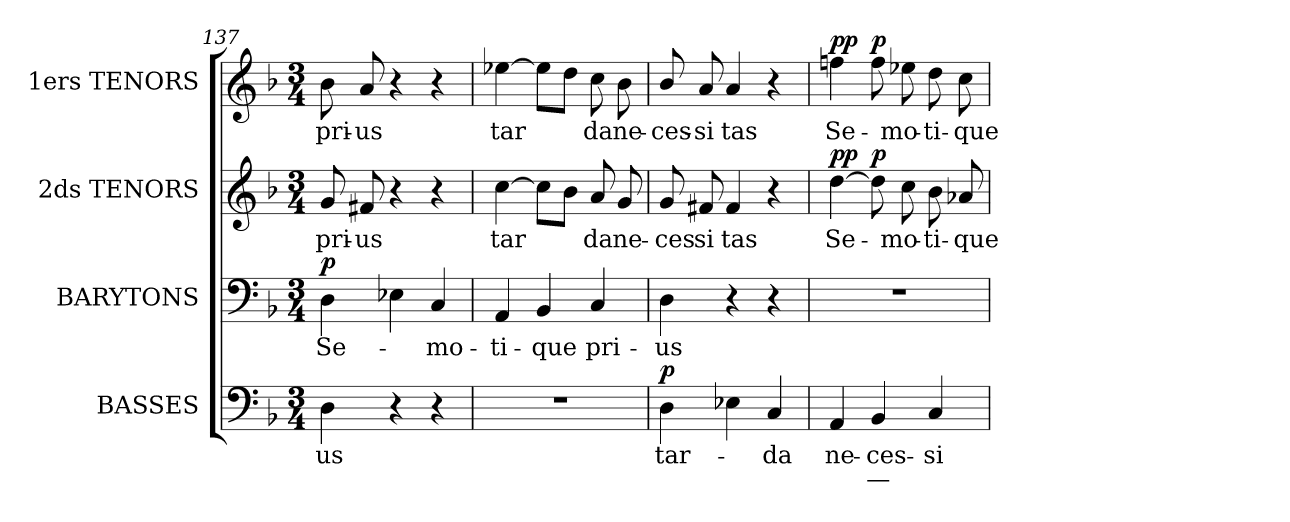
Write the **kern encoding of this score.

**kern	**text	**text	**dynam	**kern	**text	**dynam	**kern	**text	**dynam	**kern	**text	**dynam
*part4	*part4	*part4	*part4	*part3	*part3	*part3	*part2	*part2	*part2	*part1	*part1	*part1
*staff4	*staff4	*staff4	*staff4	*staff3	*staff3	*staff3	*staff2	*staff2	*staff2	*staff1	*staff1	*staff1
*I"BASSES	*	*	*	*I"BARYTONS	*	*	*I"2ds TENORS	*	*	*I"1ers TENORS	*	*
*I'BAS.	*	*	*	*I'BAR.	*	*	*	*	*	*	*	*
*clefF4	*	*	*	*clefF4	*	*	*clefG2	*	*	*clefG2	*	*
*k[b-]	*	*	*	*k[b-]	*	*	*k[b-]	*	*	*k[b-]	*	*
*M3/4	*	*	*	*M3/4	*	*	*M3/4	*	*	*M3/4	*	*
=137	=137	=137	=137	=137	=137	=137	=137	=137	=137	=137	=137	=137
!	!	!	!	!	!	!LO:DY:a	!	!	!	!	!	!
4Di\	us	.	.	4Di\	Se-	p	8gi/	pri-	.	8b-i\	pri-	.
.	.	.	.	.	.	.	8f#Xi/	us	.	8ai/	us	.
4r	.	.	.	4E-Xi\	.	.	4r	.	.	4r	.	.
4r	.	.	.	4Ci/	mo-	.	4r	.	.	4r	.	.
=138	=138	=138	=138	=138	=138	=138	=138	=138	=138	=138	=138	=138
2.r	.	.	.	4AAi/	ti-	.	[4cci\	tar	.	[4ee-Xi\	tar	.
.	.	.	.	4BB-i/	que	.	8cci\L]	--	.	8ee-i\L]	--	.
.	.	.	.	.	.	.	8b-i\J	.	.	8ddi\J	.	.
.	.	.	.	4Ci/	pri-	.	8ai/	da	.	8cci\	da	.
.	.	.	.	.	.	.	8gi/	ne-	.	8b-i\	ne-	.
=139	=139	=139	=139	=139	=139	=139	=139	=139	=139	=139	=139	=139
!	!	!	!LO:DY:a	!	!	!	!	!	!	!	!	!
4Di\	tar-	.	p	4Di\	us	.	8gi/	ces	.	8b-i/	ces-	.
.	.	.	.	.	.	.	8f#Xi/	si	.	8ai/	si	.
4E-Xi\	.	.	.	4r	.	.	4f#i/	tas	.	4ai/	tas	.
4Ci/	da	.	.	4r	.	.	4r	.	.	4r	.	.
=140	=140	=140	=140	=140	=140	=140	=140	=140	=140	=140	=140	=140
!	!	!	!	!	!	!	!	!	!LO:DY:a	!	!	!LO:DY:a
4AAi/	ne-	.	.	2.r	.	.	[4ddi\	Se-	pp	4ffni\	Se-	pp
!	!	!	!	!	!	!	!	!	!LO:DY:a	!	!	!LO:DY:a
4BB-i/	ces-	—	.	.	.	.	8ddi\]	.	p	8ffi\	.	p
.	.	.	.	.	.	.	8cci\	mo-	.	8ee-Xi\	mo-	.
4Ci/	si-	.	.	.	.	.	8b-i\	ti-	.	8ddi\	ti-	.
.	.	.	.	.	.	.	8a-Xi/	que	.	8cci\	que	.
=	=	=	=	=	=	=	=	=	=	=	=	=
*-	*-	*-	*-	*-	*-	*-	*-	*-	*-	*-	*-	*-
